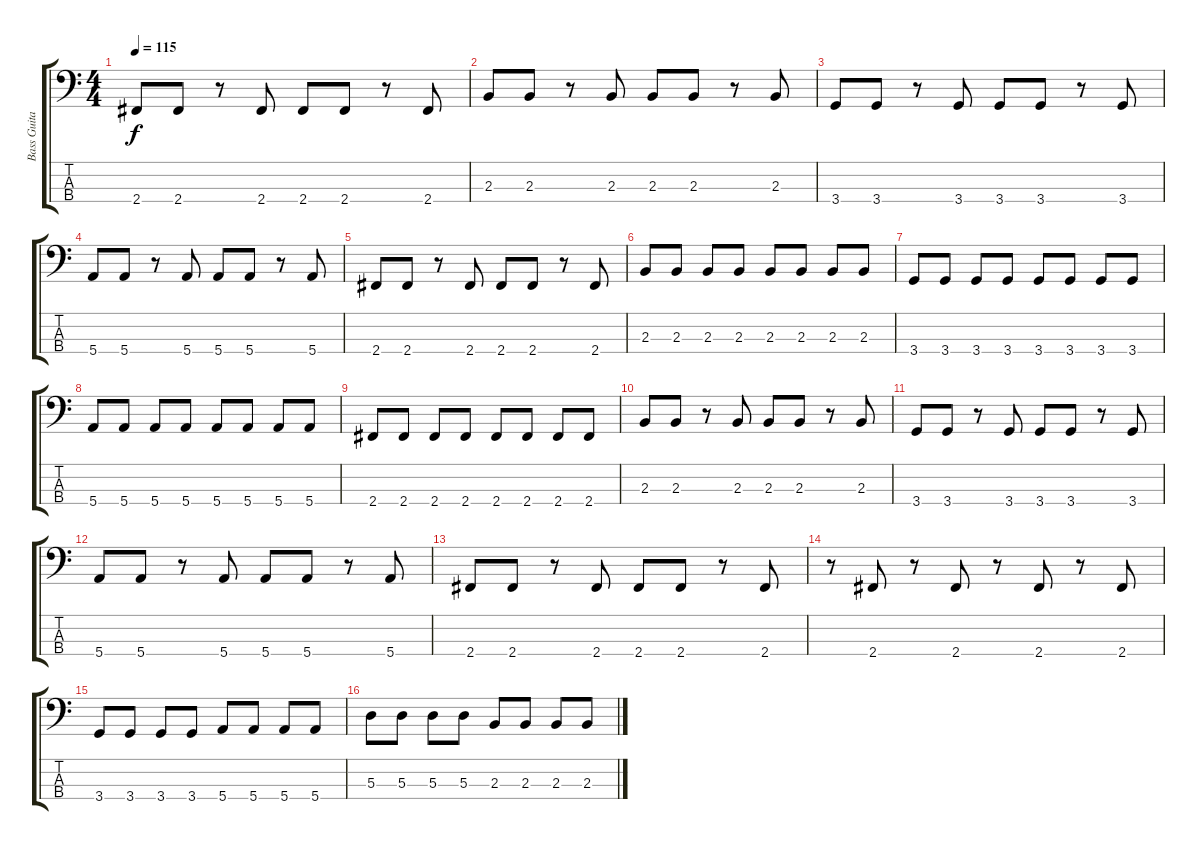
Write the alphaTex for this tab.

\track ("Bass Guitar" "Bass Guita") {instrument electricbassfinger}
\staff {score tabs}
\tuning (G2 D2 A1 E1) {hide}
\ts (4 4)
\tempo 115
\clef f4
\ks c
2.4.8{dy f} 2.4.8 r.8 2.4.8 2.4.8 2.4.8 r.8 2.4.8 |
2.3.8 2.3.8 r.8 2.3.8 2.3.8 2.3.8 r.8 2.3.8 |
3.4.8 3.4.8 r.8 3.4.8 3.4.8 3.4.8 r.8 3.4.8 |
5.4.8 5.4.8 r.8 5.4.8 5.4.8 5.4.8 r.8 5.4.8 |
2.4.8 2.4.8 r.8 2.4.8 2.4.8 2.4.8 r.8 2.4.8 |
2.3.8 2.3.8 2.3.8 2.3.8 2.3.8 2.3.8 2.3.8 2.3.8 |
3.4.8 3.4.8 3.4.8 3.4.8 3.4.8 3.4.8 3.4.8 3.4.8 |
5.4.8 5.4.8 5.4.8 5.4.8 5.4.8 5.4.8 5.4.8 5.4.8 |
2.4.8 2.4.8 2.4.8 2.4.8 2.4.8 2.4.8 2.4.8 2.4.8 |
2.3.8 2.3.8 r.8 2.3.8 2.3.8 2.3.8 r.8 2.3.8 |
3.4.8 3.4.8 r.8 3.4.8 3.4.8 3.4.8 r.8 3.4.8 |
5.4.8 5.4.8 r.8 5.4.8 5.4.8 5.4.8 r.8 5.4.8 |
2.4.8 2.4.8 r.8 2.4.8 2.4.8 2.4.8 r.8 2.4.8 |
r.8 2.4.8 r.8 2.4.8 r.8 2.4.8 r.8 2.4.8 |
3.4.8 3.4.8 3.4.8 3.4.8 5.4.8 5.4.8 5.4.8 5.4.8 |
5.3.8 5.3.8 5.3.8 5.3.8 2.3.8 2.3.8 2.3.8 2.3.8
